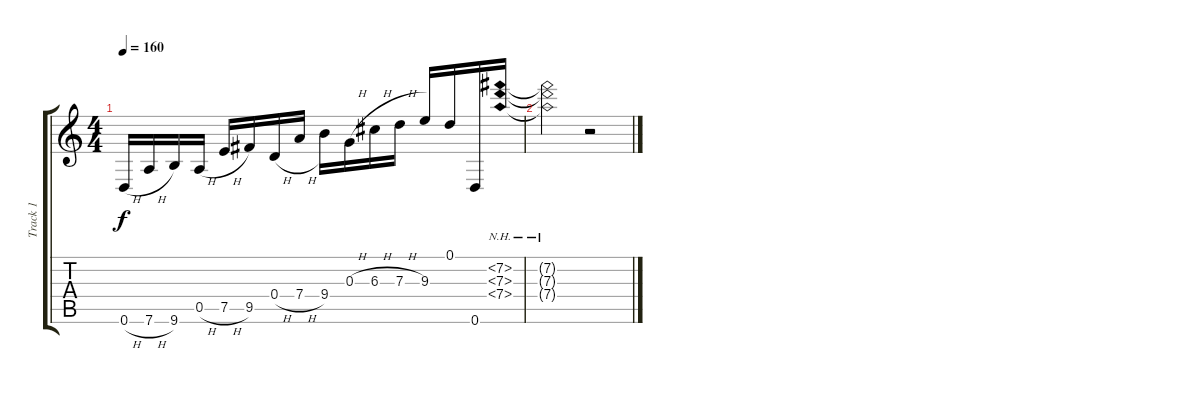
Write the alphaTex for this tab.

\track ("Track 1" "Track 1") {instrument acousticguitarnylon}
\staff {score tabs}
\tuning (D4 B3 G3 D3 A2 D2) {hide}
\ts (4 4)
\tempo 160
\clef g2
\ks c
0.6{h}.16{dy f} 7.6{h}.16 9.6.16 0.5{h}.16 7.5{h}.16 9.5.16 0.4{h}.16 7.4{h}.16 9.4.16 0.3{h}.16 6.3{h}.16 7.3{h}.16 9.3.16 0.1.16 0.6.16 (7.2{nh} 7.3{nh} 7.4{nh}).16 |
(7.2{nh t} 7.3{nh t} 7.4{nh t}).2 r.2
